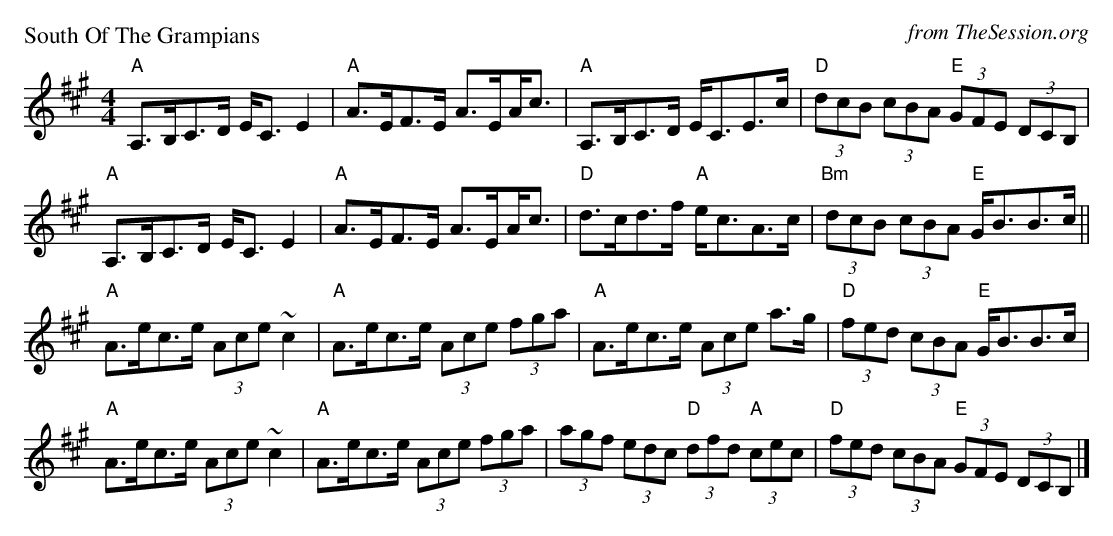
X:1
P: South Of The Grampians
C: from TheSession.org
M: 4/4
L: 1/8
K: Amaj
"A"A,>B,C>D E<C E2|"A"A>EF>E A>E!beambr1!A<c|"A"A,>B,C>D E<CE>c|"D"(3dcB (3cBA "E"(3GFE (3DCB,|
"A"A,>B,C>D E<C E2|"A"A>EF>E A>E!beambr1!A<c|"D"d>cd>f "A"e<cA>c|"Bm"(3dcB (3cBA "E"G<BB>c||
"A"A>ec>e (3Ace ~c2|"A"A>ec>e (3Ace (3fga|"A"A>ec>e (3Ace a>g|"D"(3fed (3cBA "E"G<BB>c|
"A"A>ec>e (3Ace ~c2|"A"A>ec>e (3Ace (3fga|(3agf (3edc "D"(3dfd "A"(3cec|"D"(3fed (3cBA "E"(3GFE (3DCB,|]
